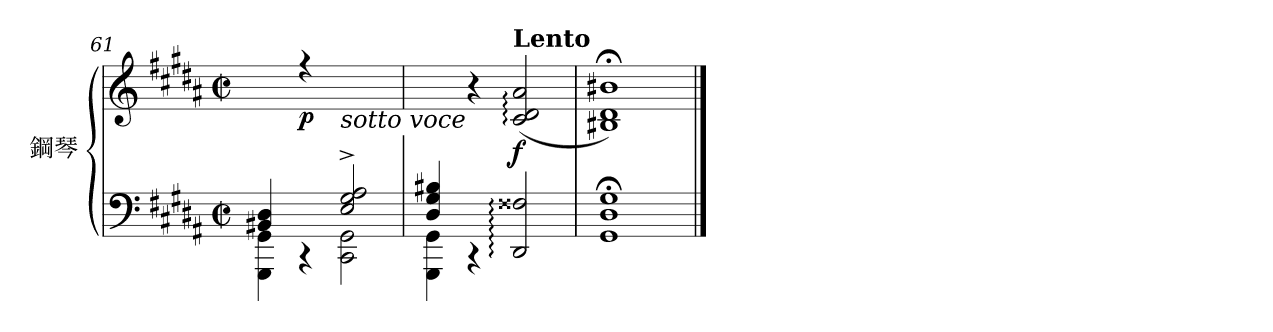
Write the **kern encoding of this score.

**kern	**kern	**dynam
*part1	*part1	*part1
*staff2	*staff1	*staff1/2
*I"鋼琴	*	*
*clefF4	*clefG2	*
*k[f#c#g#d#a#]	*k[f#c#g#d#a#]	*
*M2/2	*M2/2	*
*met(c|)	*met(c|)	*
=61	=61	=61
*^	*	*
4BB#X/ 4D#/	4GGG#\ 4GG#\	4ryy	.
!	!	!	!LO:DY:b
4ryy	4rCC	4rff	p
!	!	!LO:TX:b:i:t=sotto voce	!
2E/^ 2G#/^ 2A#/^	2CC#\ 2GG#\	2ryy	.
=62	=62	=62	=62
4D#/ 4G#/ 4B#X/	4GGG#\ 4GG#\	4ryy	.
2.ryy	4rCC	4r	.
!	!	!LO:TX:a:B:t=Lento	!
!	!	!	!LO:DY:b
.	2DD#/: 2F##X/:	(>2c#/: 2d#/: 2a#/:	f
*v	*v	*	*
=63	=63	=63
1GG#;< 1D#;< 1G#;<	1B#X;< 1d#;< 1b#X;<)	.
==	==	==
*-	*-	*-
